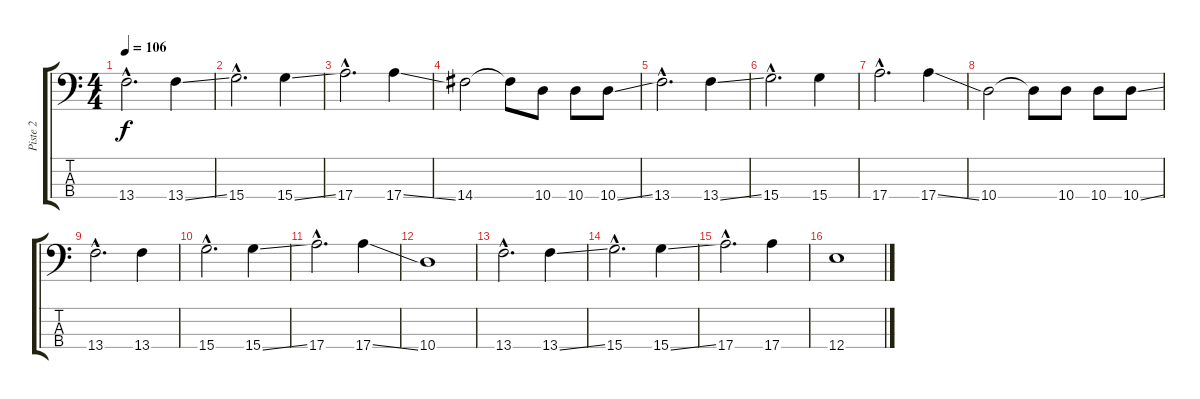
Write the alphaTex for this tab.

\track ("Piste 2" "Piste 2") {instrument fretlessbass}
\staff {score tabs}
\tuning (G2 D2 A1 E1) {hide}
\ts (4 4)
\tempo 106
\clef f4
\ks c
13.4{hac}.2{d dy f} 13.4{ss}.4 |
15.4{hac}.2{d} 15.4{ss}.4 |
17.4{hac}.2{d} 17.4{ss}.4 |
14.4.2 14.4{t}.8 10.4.8 10.4.8 10.4{ss}.8 |
13.4{hac}.2{d} 13.4{ss}.4 |
15.4{hac}.2{d} 15.4.4 |
17.4{hac}.2{d} 17.4{ss}.4 |
10.4.2 10.4{t}.8 10.4.8 10.4.8 10.4{ss}.8 |
13.4{hac}.2{d} 13.4.4 |
15.4{hac}.2{d} 15.4{ss}.4 |
17.4{hac}.2{d} 17.4{ss}.4 |
10.4.1 |
13.4{hac}.2{d} 13.4{ss}.4 |
15.4{hac}.2{d} 15.4{ss}.4 |
17.4{hac}.2{d} 17.4.4 |
12.4.1
